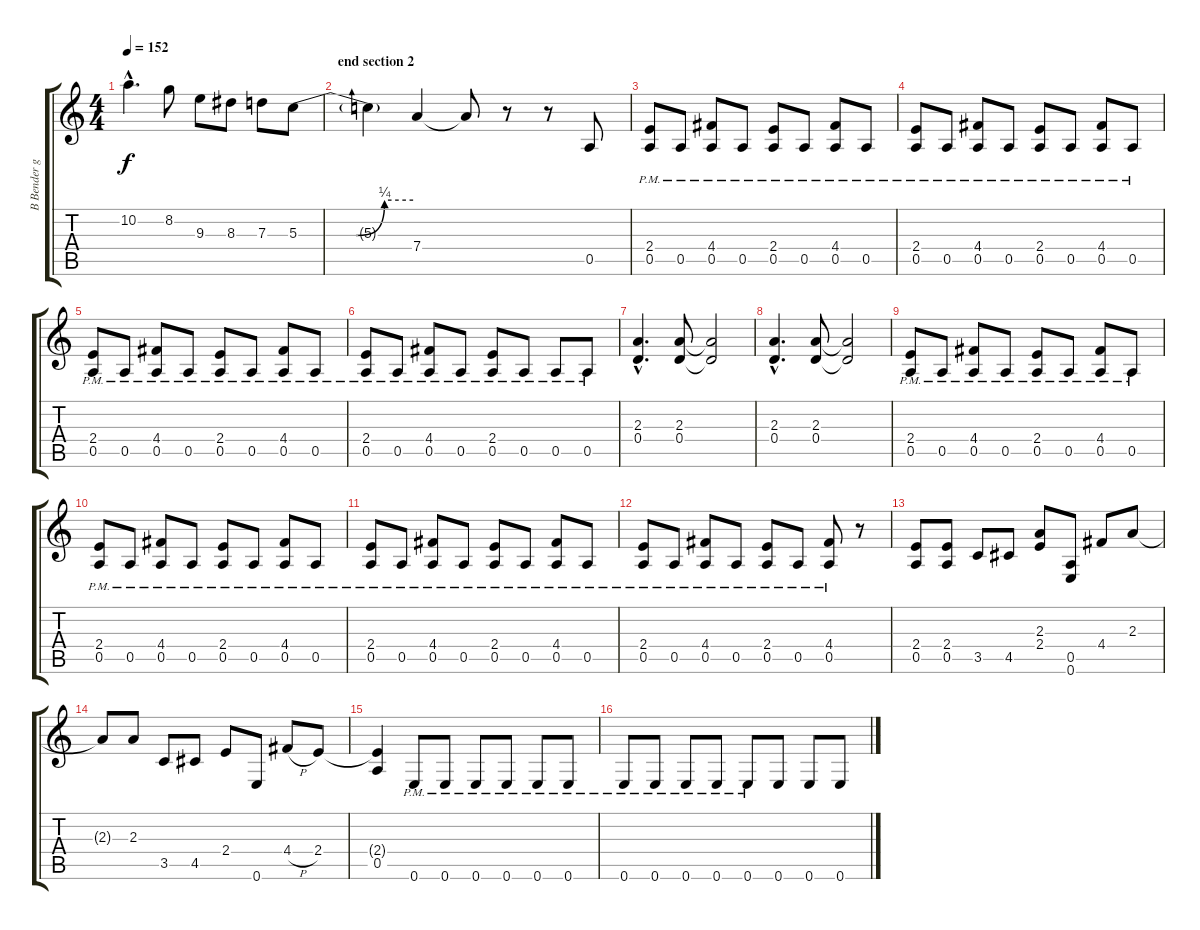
\track ("B Bender guitar Ron" "B Bender g") {instrument distortionguitar}
\staff {score tabs}
\tuning (E4 B3 G3 D3 A2 E2) {hide}
\ts (4 4)
\tempo 152
\clef g2
\ks c
10.2{hac t}.4{d dy f} 8.2.8 9.3.8 8.3.8 7.3.8 5.3{be (custom 0 0 30 0 45 1 60 1)}.8 |
\section ("" "end section 2")
5.3{t}.4 7.4.4 7.4{t}.8 r.8 r.8 0.5.8{volume 13 balance 16} |
(2.4{pm} 0.5{pm}).8 0.5{pm}.8 (4.4{pm} 0.5{pm}).8 0.5{pm}.8 (2.4{pm} 0.5{pm}).8 0.5{pm}.8 (4.4{pm} 0.5{pm}).8 0.5{pm}.8 |
(2.4{pm} 0.5{pm}).8 0.5{pm}.8 (4.4{pm} 0.5{pm}).8 0.5{pm}.8 (2.4{pm} 0.5{pm}).8 0.5{pm}.8 (4.4{pm} 0.5{pm}).8 0.5{pm}.8 |
(2.4{pm} 0.5{pm}).8 0.5{pm}.8 (4.4{pm} 0.5{pm}).8 0.5{pm}.8 (2.4{pm} 0.5{pm}).8 0.5{pm}.8 (4.4{pm} 0.5{pm}).8 0.5{pm}.8 |
(2.4{pm} 0.5{pm}).8 0.5{pm}.8 (4.4{pm} 0.5{pm}).8 0.5{pm}.8 (2.4{pm} 0.5{pm}).8 0.5{pm}.8 0.5{pm}.8 0.5{pm}.8 |
(2.3{hac} 0.4{hac}).4{d} (2.3 0.4).8 (2.3{t} 0.4{t}).2 |
(2.3{hac} 0.4{hac}).4{d} (2.3 0.4).8 (2.3{t} 0.4{t}).2 |
(2.4{pm} 0.5{pm}).8 0.5{pm}.8 (4.4{pm} 0.5{pm}).8 0.5{pm}.8 (2.4{pm} 0.5{pm}).8 0.5{pm}.8 (4.4{pm} 0.5{pm}).8 0.5{pm}.8 |
(2.4{pm} 0.5{pm}).8 0.5{pm}.8 (4.4{pm} 0.5{pm}).8 0.5{pm}.8 (2.4{pm} 0.5{pm}).8 0.5{pm}.8 (4.4{pm} 0.5{pm}).8 0.5{pm}.8 |
(2.4{pm} 0.5{pm}).8 0.5{pm}.8 (4.4{pm} 0.5{pm}).8 0.5{pm}.8 (2.4{pm} 0.5{pm}).8 0.5{pm}.8 (4.4{pm} 0.5{pm}).8 0.5{pm}.8 |
(2.4{pm} 0.5{pm}).8 0.5{pm}.8 (4.4{pm} 0.5{pm}).8 0.5{pm}.8 (2.4{pm} 0.5{pm}).8 0.5{pm}.8 (4.4{pm} 0.5{pm}).8 r.8 |
(2.4 0.5).8 (2.4 0.5).8 3.5.8 4.5.8 (2.3 2.4).8 (0.5 0.6).8 4.4.8 2.3.8 |
2.3{t}.8 2.3.8 3.5.8 4.5.8 2.4.8 0.6.8 4.4{h}.8 2.4.8 |
(2.4{t} 0.5).4 0.6{pm}.8 0.6{pm}.8 0.6{pm}.8 0.6{pm}.8 0.6{pm}.8 0.6{pm}.8 |
0.6{pm}.8 0.6{pm}.8 0.6{pm}.8 0.6{pm}.8 0.6{pm}.8 0.6.8 0.6.8 0.6.8
